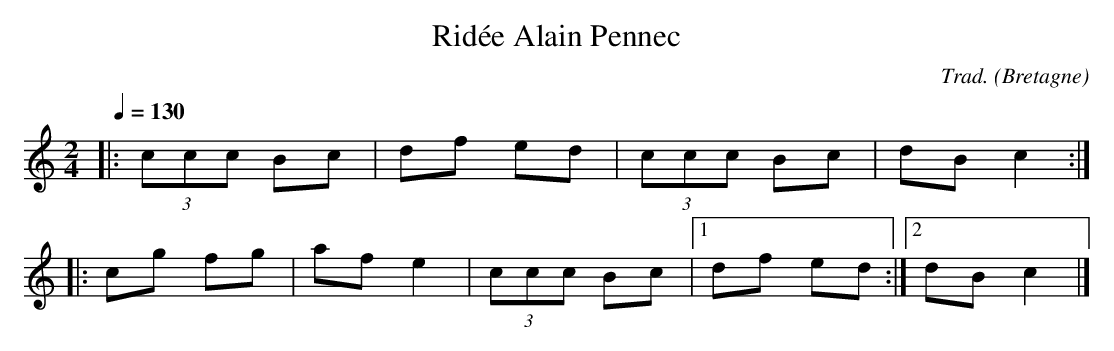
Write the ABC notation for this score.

X:1
T:Ridée Alain Pennec
C:Trad.
O:Bretagne
M:2/4
L:1/8
Q:1/4=130
K:Cmaj
|: (3ccc Bc | df ed | (3ccc Bc | dB c2 ::
cg fg | af e2 | (3ccc Bc |1 df ed :|2 dB c2 |]
